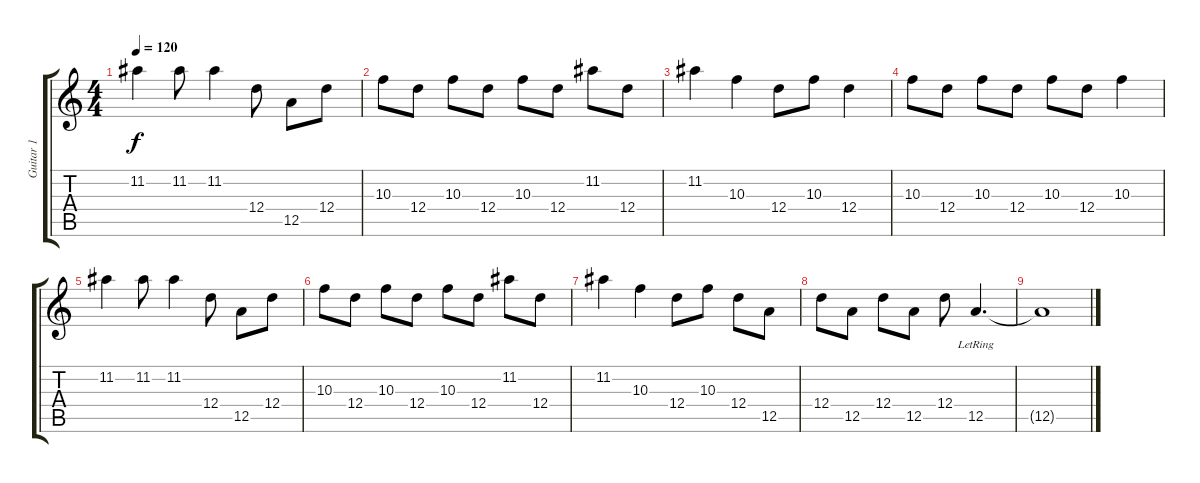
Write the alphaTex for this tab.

\track ("Guitar 1" "Guitar 1") {instrument distortionguitar}
\staff {score tabs}
\tuning (E4 B3 G3 D3 A2 D2) {hide}
\ts (4 4)
\tempo 120
\clef g2
\ks c
11.2.4{dy f} 11.2.8 11.2.4 12.4.8 12.5.8 12.4.8 |
10.3.8 12.4.8 10.3.8 12.4.8 10.3.8 12.4.8 11.2.8 12.4.8 |
11.2.4 10.3.4 12.4.8 10.3.8 12.4.4 |
10.3.8 12.4.8 10.3.8 12.4.8 10.3.8 12.4.8 10.3.4 |
11.2.4 11.2.8 11.2.4 12.4.8 12.5.8 12.4.8 |
10.3.8 12.4.8 10.3.8 12.4.8 10.3.8 12.4.8 11.2.8 12.4.8 |
11.2.4 10.3.4 12.4.8 10.3.8 12.4.8 12.5.8 |
12.4.8 12.5.8 12.4.8 12.5.8 12.4.8 12.5{lr}.4{d} |
12.5{t}.1
